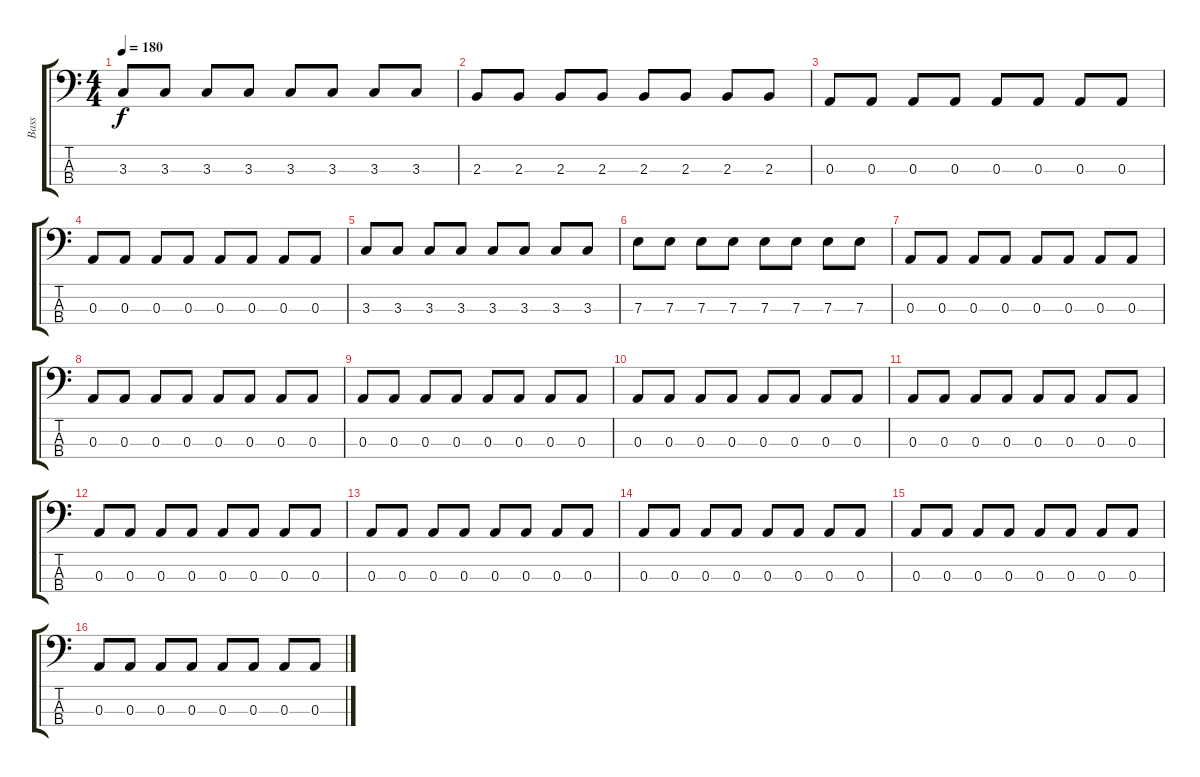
\track ("Bass" "Bass") {instrument electricbasspick}
\staff {score tabs}
\tuning (G2 D2 A1 E1) {hide}
\ts (4 4)
\tempo 180
\clef f4
\ks c
3.3.8{dy f} 3.3.8 3.3.8 3.3.8 3.3.8 3.3.8 3.3.8 3.3.8 |
2.3.8 2.3.8 2.3.8 2.3.8 2.3.8 2.3.8 2.3.8 2.3.8 |
0.3.8 0.3.8 0.3.8 0.3.8 0.3.8 0.3.8 0.3.8 0.3.8 |
0.3.8 0.3.8 0.3.8 0.3.8 0.3.8 0.3.8 0.3.8 0.3.8 |
3.3.8 3.3.8 3.3.8 3.3.8 3.3.8 3.3.8 3.3.8 3.3.8 |
7.3.8 7.3.8 7.3.8 7.3.8 7.3.8 7.3.8 7.3.8 7.3.8 |
0.3.8 0.3.8 0.3.8 0.3.8 0.3.8 0.3.8 0.3.8 0.3.8 |
0.3.8 0.3.8 0.3.8 0.3.8 0.3.8 0.3.8 0.3.8 0.3.8 |
0.3.8 0.3.8 0.3.8 0.3.8 0.3.8 0.3.8 0.3.8 0.3.8 |
0.3.8 0.3.8 0.3.8 0.3.8 0.3.8 0.3.8 0.3.8 0.3.8 |
0.3.8 0.3.8 0.3.8 0.3.8 0.3.8 0.3.8 0.3.8 0.3.8 |
0.3.8 0.3.8 0.3.8 0.3.8 0.3.8 0.3.8 0.3.8 0.3.8 |
0.3.8 0.3.8 0.3.8 0.3.8 0.3.8 0.3.8 0.3.8 0.3.8 |
0.3.8 0.3.8 0.3.8 0.3.8 0.3.8 0.3.8 0.3.8 0.3.8 |
0.3.8 0.3.8 0.3.8 0.3.8 0.3.8 0.3.8 0.3.8 0.3.8 |
0.3.8 0.3.8 0.3.8 0.3.8 0.3.8 0.3.8 0.3.8 0.3.8
